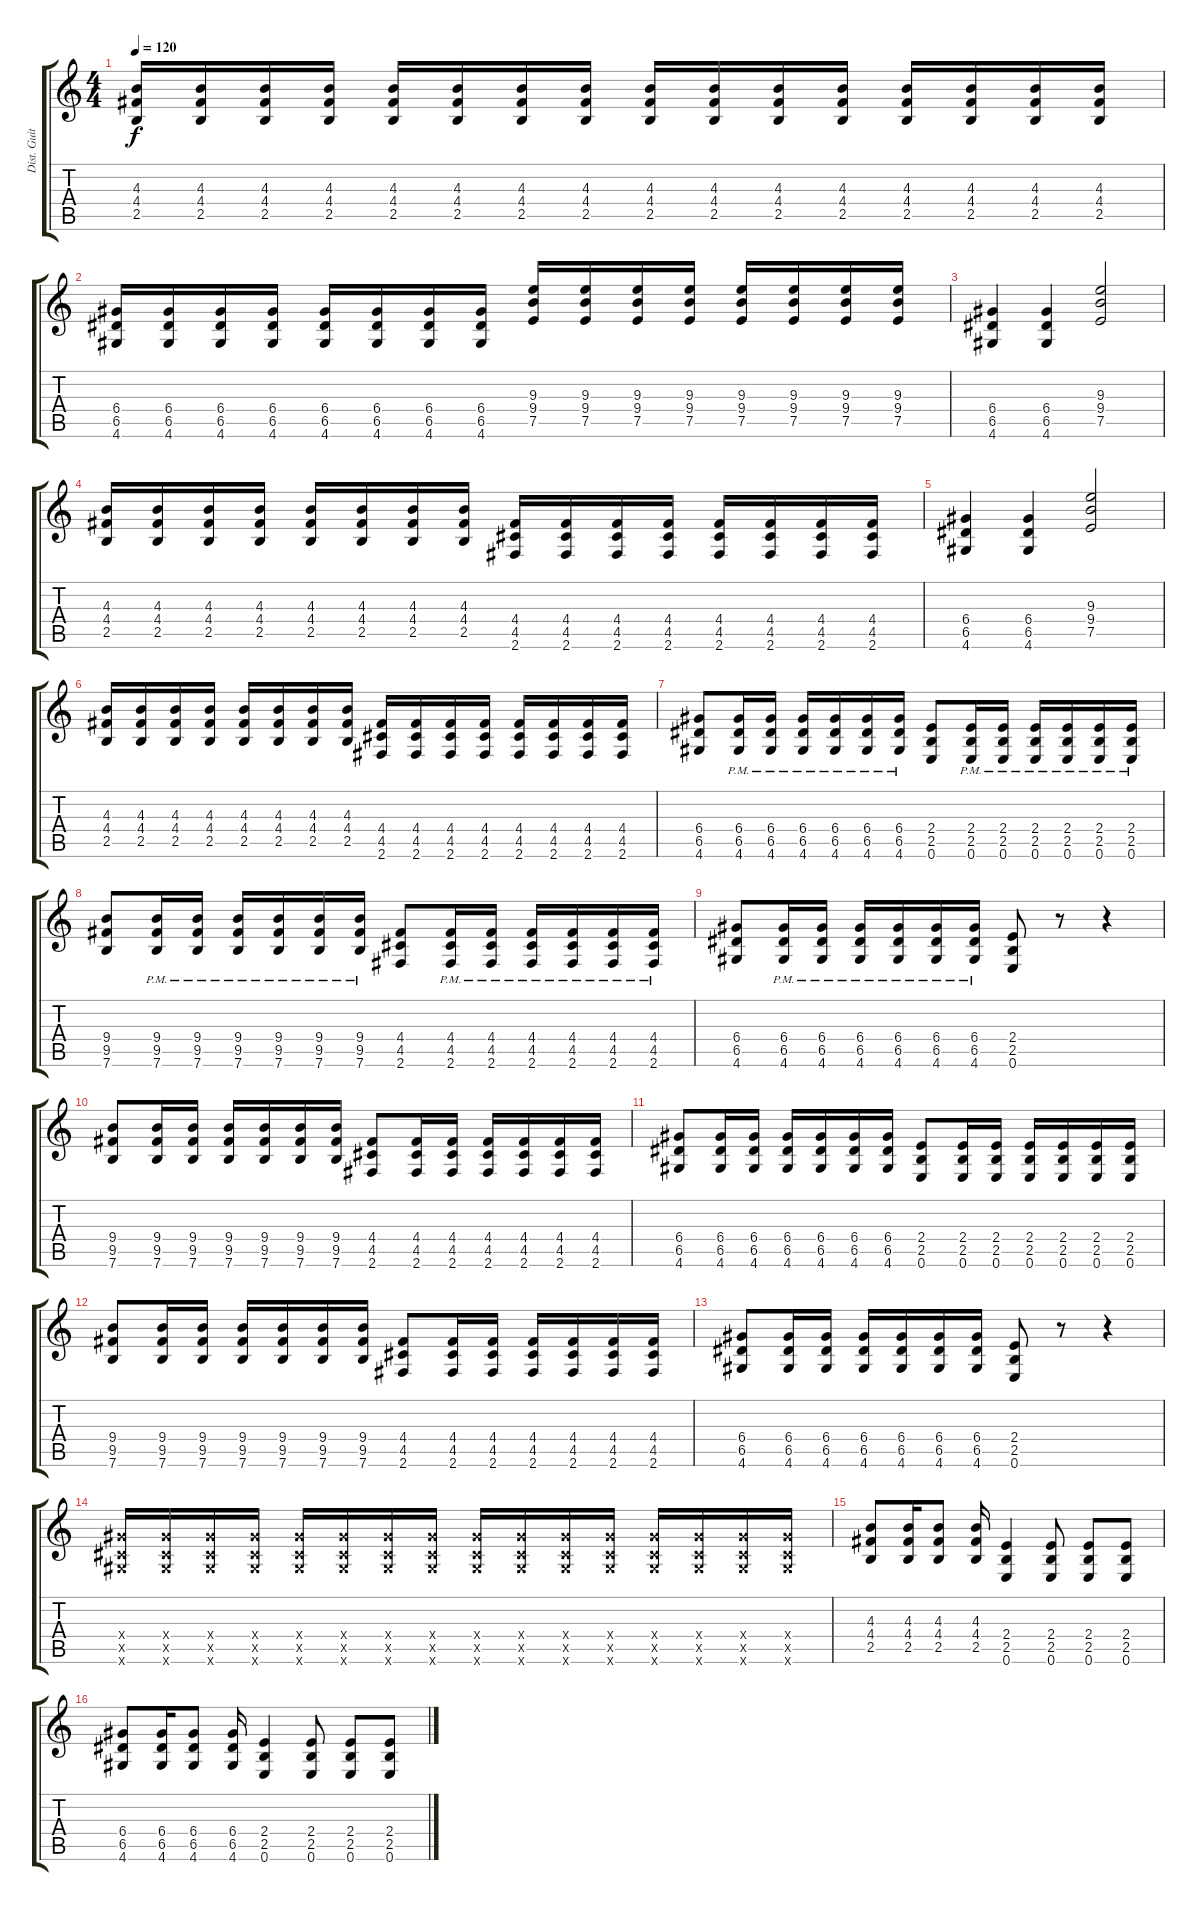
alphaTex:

\track ("Dist. Guitar" "Dist. Guit") {instrument distortionguitar}
\staff {score tabs}
\tuning (E4 B3 G3 D3 A2 E2) {hide}
\ts (4 4)
\tempo 120
\clef g2
\ks c
(4.3 4.4 2.5).16{dy f} (4.3 4.4 2.5).16 (4.3 4.4 2.5).16 (4.3 4.4 2.5).16 (4.3 4.4 2.5).16 (4.3 4.4 2.5).16 (4.3 4.4 2.5).16 (4.3 4.4 2.5).16 (4.3 4.4 2.5).16 (4.3 4.4 2.5).16 (4.3 4.4 2.5).16 (4.3 4.4 2.5).16 (4.3 4.4 2.5).16 (4.3 4.4 2.5).16 (4.3 4.4 2.5).16 (4.3 4.4 2.5).16 |
(6.4 6.5 4.6).16 (6.4 6.5 4.6).16 (6.4 6.5 4.6).16 (6.4 6.5 4.6).16 (6.4 6.5 4.6).16 (6.4 6.5 4.6).16 (6.4 6.5 4.6).16 (6.4 6.5 4.6).16 (9.3 9.4 7.5).16 (9.3 9.4 7.5).16 (9.3 9.4 7.5).16 (9.3 9.4 7.5).16 (9.3 9.4 7.5).16 (9.3 9.4 7.5).16 (9.3 9.4 7.5).16 (9.3 9.4 7.5).16 |
(6.4 6.5 4.6).4 (6.4 6.5 4.6).4 (9.3 9.4 7.5).2 |
(4.3 4.4 2.5).16 (4.3 4.4 2.5).16 (4.3 4.4 2.5).16 (4.3 4.4 2.5).16 (4.3 4.4 2.5).16 (4.3 4.4 2.5).16 (4.3 4.4 2.5).16 (4.3 4.4 2.5).16 (4.4 4.5 2.6).16 (4.4 4.5 2.6).16 (4.4 4.5 2.6).16 (4.4 4.5 2.6).16 (4.4 4.5 2.6).16 (4.4 4.5 2.6).16 (4.4 4.5 2.6).16 (4.4 4.5 2.6).16 |
(6.4 6.5 4.6).4 (6.4 6.5 4.6).4 (9.3 9.4 7.5).2 |
(4.3 4.4 2.5).16 (4.3 4.4 2.5).16 (4.3 4.4 2.5).16 (4.3 4.4 2.5).16 (4.3 4.4 2.5).16 (4.3 4.4 2.5).16 (4.3 4.4 2.5).16 (4.3 4.4 2.5).16 (4.4 4.5 2.6).16 (4.4 4.5 2.6).16 (4.4 4.5 2.6).16 (4.4 4.5 2.6).16 (4.4 4.5 2.6).16 (4.4 4.5 2.6).16 (4.4 4.5 2.6).16 (4.4 4.5 2.6).16 |
(6.4 6.5 4.6).8 (6.4{pm} 6.5{pm} 4.6{pm}).16 (6.4{pm} 6.5{pm} 4.6{pm}).16 (6.4{pm} 6.5{pm} 4.6{pm}).16 (6.4{pm} 6.5{pm} 4.6{pm}).16 (6.4{pm} 6.5{pm} 4.6{pm}).16 (6.4{pm} 6.5{pm} 4.6{pm}).16 (2.4 2.5 0.6).8 (2.4{pm} 2.5{pm} 0.6{pm}).16 (2.4{pm} 2.5{pm} 0.6{pm}).16 (2.4{pm} 2.5{pm} 0.6{pm}).16 (2.4{pm} 2.5{pm} 0.6{pm}).16 (2.4{pm} 2.5{pm} 0.6{pm}).16 (2.4{pm} 2.5{pm} 0.6{pm}).16 |
(9.4 9.5 7.6).8 (9.4{pm} 9.5{pm} 7.6{pm}).16 (9.4{pm} 9.5{pm} 7.6{pm}).16 (9.4{pm} 9.5{pm} 7.6{pm}).16 (9.4{pm} 9.5{pm} 7.6{pm}).16 (9.4{pm} 9.5{pm} 7.6{pm}).16 (9.4{pm} 9.5{pm} 7.6{pm}).16 (4.4 4.5 2.6).8 (4.4{pm} 4.5{pm} 2.6{pm}).16 (4.4{pm} 4.5{pm} 2.6{pm}).16 (4.4{pm} 4.5{pm} 2.6{pm}).16 (4.4{pm} 4.5{pm} 2.6{pm}).16 (4.4{pm} 4.5{pm} 2.6{pm}).16 (4.4{pm} 4.5{pm} 2.6{pm}).16 |
(6.4 6.5 4.6).8 (6.4{pm} 6.5{pm} 4.6{pm}).16 (6.4{pm} 6.5{pm} 4.6{pm}).16 (6.4{pm} 6.5{pm} 4.6{pm}).16 (6.4{pm} 6.5{pm} 4.6{pm}).16 (6.4{pm} 6.5{pm} 4.6{pm}).16 (6.4{pm} 6.5{pm} 4.6{pm}).16 (2.4 2.5 0.6).8 r.8 r.4 |
(9.4 9.5 7.6).8 (9.4 9.5 7.6).16 (9.4 9.5 7.6).16 (9.4 9.5 7.6).16 (9.4 9.5 7.6).16 (9.4 9.5 7.6).16 (9.4 9.5 7.6).16 (4.4 4.5 2.6).8 (4.4 4.5 2.6).16 (4.4 4.5 2.6).16 (4.4 4.5 2.6).16 (4.4 4.5 2.6).16 (4.4 4.5 2.6).16 (4.4 4.5 2.6).16 |
(6.4 6.5 4.6).8 (6.4 6.5 4.6).16 (6.4 6.5 4.6).16 (6.4 6.5 4.6).16 (6.4 6.5 4.6).16 (6.4 6.5 4.6).16 (6.4 6.5 4.6).16 (2.4 2.5 0.6).8 (2.4 2.5 0.6).16 (2.4 2.5 0.6).16 (2.4 2.5 0.6).16 (2.4 2.5 0.6).16 (2.4 2.5 0.6).16 (2.4 2.5 0.6).16 |
(9.4 9.5 7.6).8 (9.4 9.5 7.6).16 (9.4 9.5 7.6).16 (9.4 9.5 7.6).16 (9.4 9.5 7.6).16 (9.4 9.5 7.6).16 (9.4 9.5 7.6).16 (4.4 4.5 2.6).8 (4.4 4.5 2.6).16 (4.4 4.5 2.6).16 (4.4 4.5 2.6).16 (4.4 4.5 2.6).16 (4.4 4.5 2.6).16 (4.4 4.5 2.6).16 |
(6.4 6.5 4.6).8 (6.4 6.5 4.6).16 (6.4 6.5 4.6).16 (6.4 6.5 4.6).16 (6.4 6.5 4.6).16 (6.4 6.5 4.6).16 (6.4 6.5 4.6).16 (2.4 2.5 0.6).8 r.8 r.4 |
(6.4{x} 4.5{x} 4.6{x}).16 (6.4{x} 4.5{x} 4.6{x}).16 (6.4{x} 4.5{x} 4.6{x}).16 (6.4{x} 4.5{x} 4.6{x}).16 (6.4{x} 4.5{x} 4.6{x}).16 (6.4{x} 4.5{x} 4.6{x}).16 (6.4{x} 4.5{x} 4.6{x}).16 (6.4{x} 4.5{x} 4.6{x}).16 (6.4{x} 4.5{x} 4.6{x}).16 (6.4{x} 4.5{x} 4.6{x}).16 (6.4{x} 4.5{x} 4.6{x}).16 (6.4{x} 4.5{x} 4.6{x}).16 (6.4{x} 4.5{x} 4.6{x}).16 (6.4{x} 4.5{x} 4.6{x}).16 (6.4{x} 4.5{x} 4.6{x}).16 (6.4{x} 4.5{x} 4.6{x}).16 |
(4.3 4.4 2.5).8 (4.3 4.4 2.5).16 (4.3 4.4 2.5).8 (4.3 4.4 2.5).16 (2.4 2.5 0.6).4 (2.4 2.5 0.6).8 (2.4 2.5 0.6).8 (2.4 2.5 0.6).8 |
(6.4 6.5 4.6).8 (6.4 6.5 4.6).16 (6.4 6.5 4.6).8 (6.4 6.5 4.6).16 (2.4 2.5 0.6).4 (2.4 2.5 0.6).8 (2.4 2.5 0.6).8 (2.4 2.5 0.6).8
